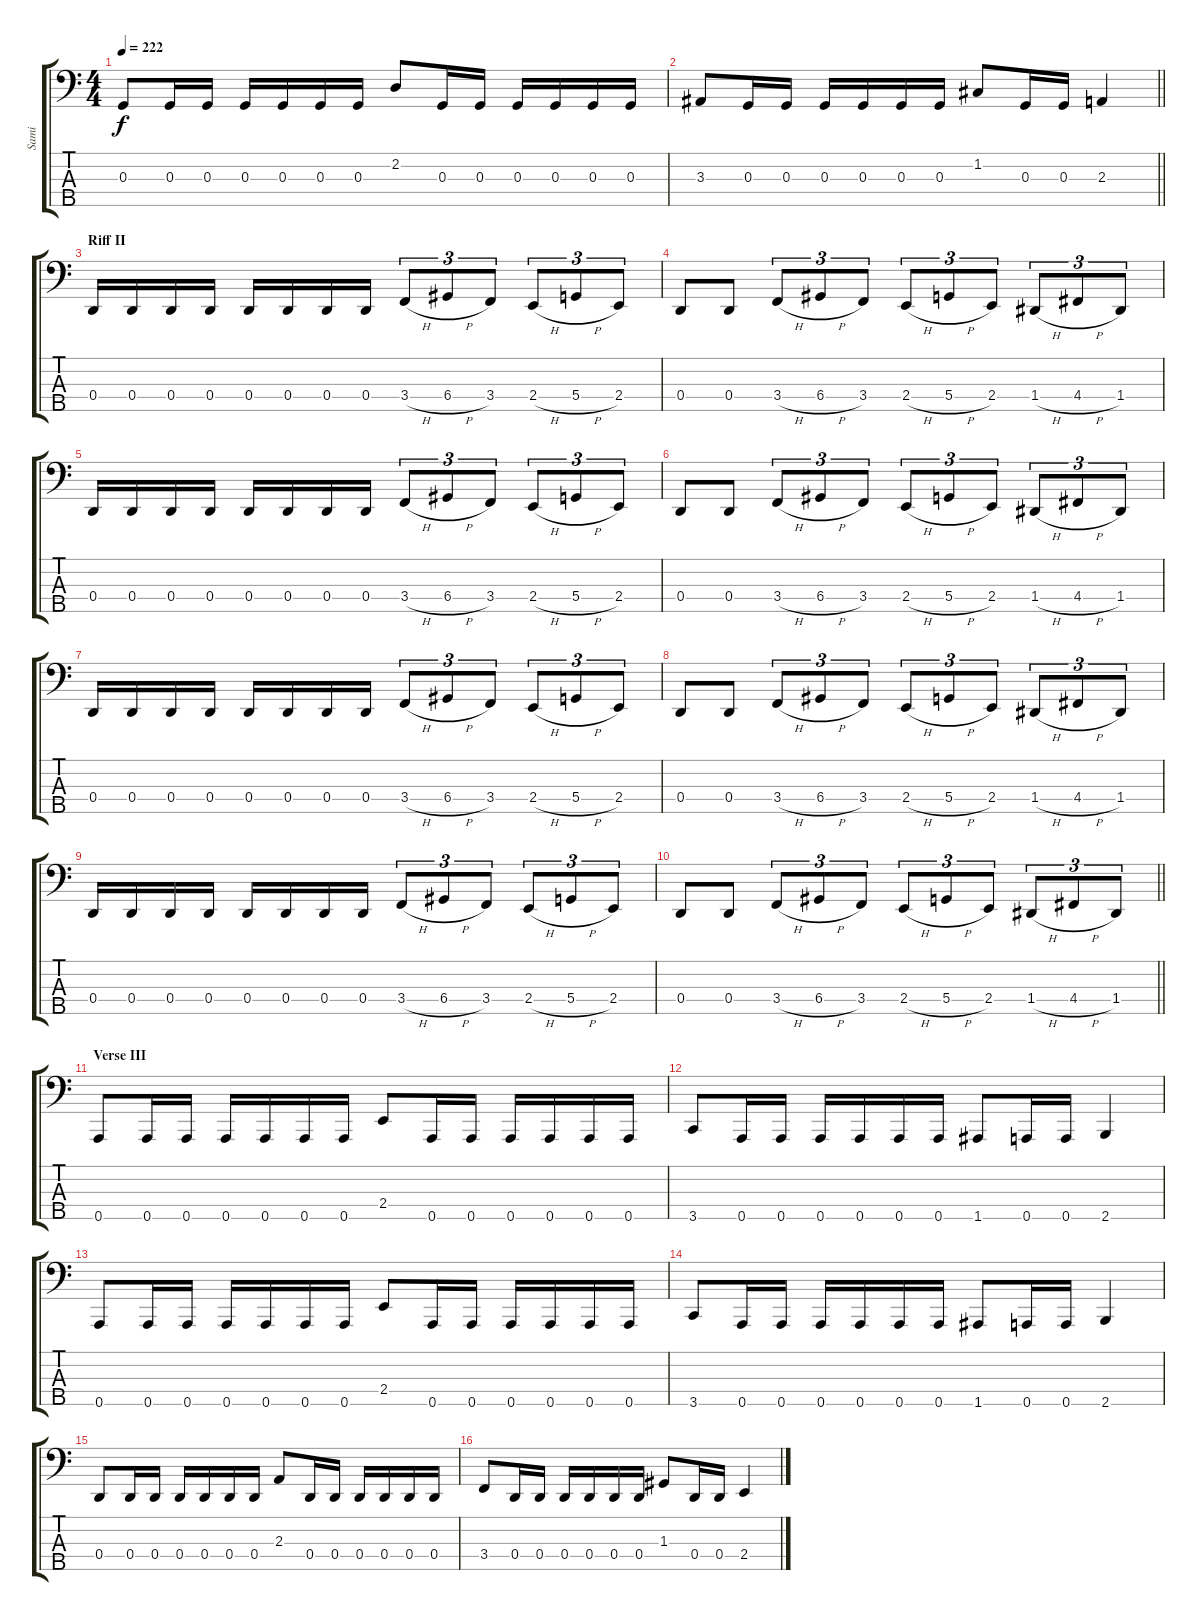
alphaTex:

\track ("Sami" "Sami") {instrument electricbassfinger}
\staff {score tabs}
\tuning (F2 C2 G1 D1 A0) {hide}
\ts (4 4)
\tempo 222
\clef f4
\ks c
0.3.8{dy f} 0.3.16 0.3.16 0.3.16 0.3.16 0.3.16 0.3.16 2.2.8 0.3.16 0.3.16 0.3.16 0.3.16 0.3.16 0.3.16 |
\barLineRight lightlight
3.3.8 0.3.16 0.3.16 0.3.16 0.3.16 0.3.16 0.3.16 1.2.8 0.3.16 0.3.16 2.3.4 |
\section ("" "Riff II")
0.4.16 0.4.16 0.4.16 0.4.16 0.4.16 0.4.16 0.4.16 0.4.16 3.4{h}.8{tu (3 2)} 6.4{h}.8{tu (3 2)} 3.4.8{tu (3 2)} 2.4{h}.8{tu (3 2)} 5.4{h}.8{tu (3 2)} 2.4.8{tu (3 2)} |
0.4.8 0.4.8 3.4{h}.8{tu (3 2)} 6.4{h}.8{tu (3 2)} 3.4.8{tu (3 2)} 2.4{h}.8{tu (3 2)} 5.4{h}.8{tu (3 2)} 2.4.8{tu (3 2)} 1.4{h}.8{tu (3 2)} 4.4{h}.8{tu (3 2)} 1.4.8{tu (3 2)} |
0.4.16 0.4.16 0.4.16 0.4.16 0.4.16 0.4.16 0.4.16 0.4.16 3.4{h}.8{tu (3 2)} 6.4{h}.8{tu (3 2)} 3.4.8{tu (3 2)} 2.4{h}.8{tu (3 2)} 5.4{h}.8{tu (3 2)} 2.4.8{tu (3 2)} |
0.4.8 0.4.8 3.4{h}.8{tu (3 2)} 6.4{h}.8{tu (3 2)} 3.4.8{tu (3 2)} 2.4{h}.8{tu (3 2)} 5.4{h}.8{tu (3 2)} 2.4.8{tu (3 2)} 1.4{h}.8{tu (3 2)} 4.4{h}.8{tu (3 2)} 1.4.8{tu (3 2)} |
0.4.16 0.4.16 0.4.16 0.4.16 0.4.16 0.4.16 0.4.16 0.4.16 3.4{h}.8{tu (3 2)} 6.4{h}.8{tu (3 2)} 3.4.8{tu (3 2)} 2.4{h}.8{tu (3 2)} 5.4{h}.8{tu (3 2)} 2.4.8{tu (3 2)} |
0.4.8 0.4.8 3.4{h}.8{tu (3 2)} 6.4{h}.8{tu (3 2)} 3.4.8{tu (3 2)} 2.4{h}.8{tu (3 2)} 5.4{h}.8{tu (3 2)} 2.4.8{tu (3 2)} 1.4{h}.8{tu (3 2)} 4.4{h}.8{tu (3 2)} 1.4.8{tu (3 2)} |
0.4.16 0.4.16 0.4.16 0.4.16 0.4.16 0.4.16 0.4.16 0.4.16 3.4{h}.8{tu (3 2)} 6.4{h}.8{tu (3 2)} 3.4.8{tu (3 2)} 2.4{h}.8{tu (3 2)} 5.4{h}.8{tu (3 2)} 2.4.8{tu (3 2)} |
\barLineRight lightlight
0.4.8 0.4.8 3.4{h}.8{tu (3 2)} 6.4{h}.8{tu (3 2)} 3.4.8{tu (3 2)} 2.4{h}.8{tu (3 2)} 5.4{h}.8{tu (3 2)} 2.4.8{tu (3 2)} 1.4{h}.8{tu (3 2)} 4.4{h}.8{tu (3 2)} 1.4.8{tu (3 2)} |
\section ("" "Verse III")
0.5.8 0.5.16 0.5.16 0.5.16 0.5.16 0.5.16 0.5.16 2.4.8 0.5.16 0.5.16 0.5.16 0.5.16 0.5.16 0.5.16 |
3.5.8 0.5.16 0.5.16 0.5.16 0.5.16 0.5.16 0.5.16 1.5.8 0.5.16 0.5.16 2.5.4 |
0.5.8 0.5.16 0.5.16 0.5.16 0.5.16 0.5.16 0.5.16 2.4.8 0.5.16 0.5.16 0.5.16 0.5.16 0.5.16 0.5.16 |
3.5.8 0.5.16 0.5.16 0.5.16 0.5.16 0.5.16 0.5.16 1.5.8 0.5.16 0.5.16 2.5.4 |
0.4.8 0.4.16 0.4.16 0.4.16 0.4.16 0.4.16 0.4.16 2.3.8 0.4.16 0.4.16 0.4.16 0.4.16 0.4.16 0.4.16 |
3.4.8 0.4.16 0.4.16 0.4.16 0.4.16 0.4.16 0.4.16 1.3.8 0.4.16 0.4.16 2.4.4
